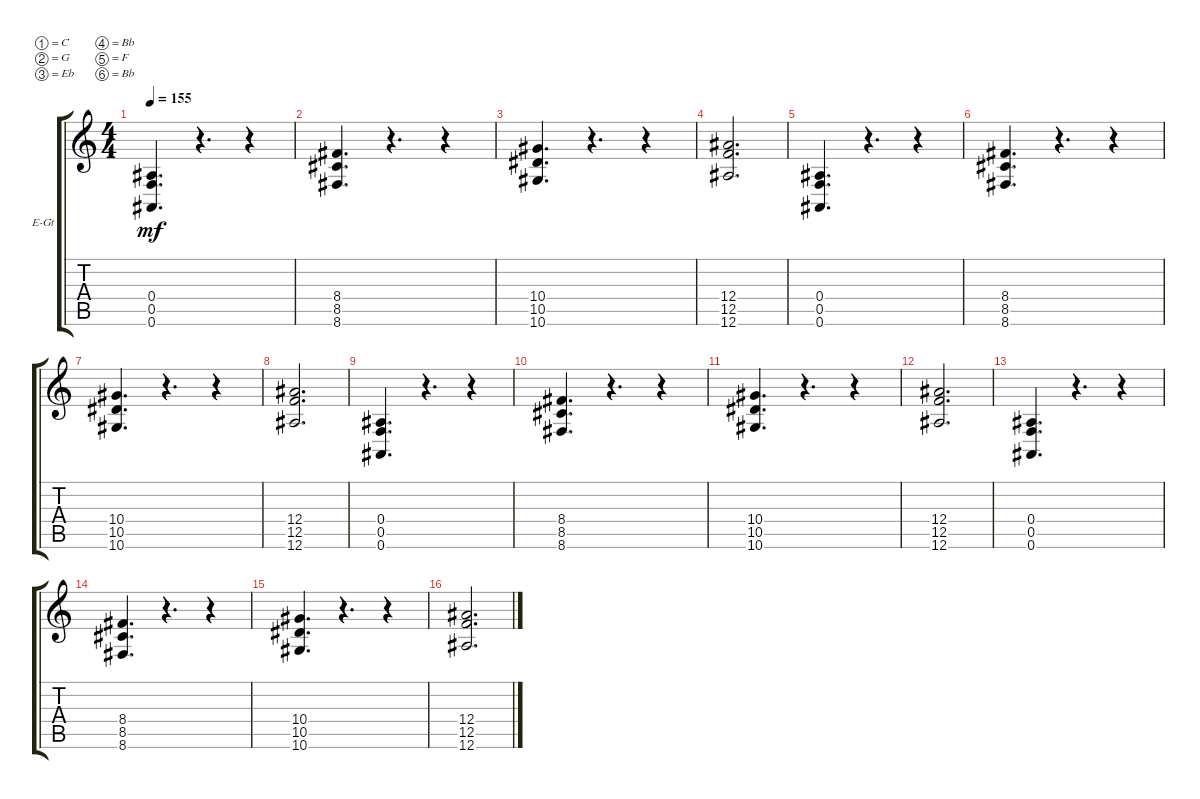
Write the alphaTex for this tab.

\defaultSystemsLayout 4
\bracketExtendMode groupsimilarinstruments
\firstSystemTrackNameOrientation horizontal
\otherSystemsTrackNameOrientation horizontal
\track ("Wah" "E-Gt") {instrument overdrivenguitar}
\staff {score tabs}
\tuning (C4 G3 Eb3 Bb2 F2 Bb1)
\ts (4 4)
\tempo 155
\clef g2
\ks c
(0.6 0.5 0.4).4{d dy mf} r.4{d} r.4 |
(8.6 8.5 8.4).4{d} r.4{d} r.4 |
(10.6 10.5 10.4).4{d} r.4{d} r.4 |
(12.6 12.5 12.4).2{d} |
(0.6 0.5 0.4).4{d} r.4{d} r.4 |
(8.6 8.5 8.4).4{d} r.4{d} r.4 |
(10.6 10.5 10.4).4{d} r.4{d} r.4 |
(12.6 12.5 12.4).2{d} |
(0.6 0.5 0.4).4{d} r.4{d} r.4 |
(8.6 8.5 8.4).4{d} r.4{d} r.4 |
(10.6 10.5 10.4).4{d} r.4{d} r.4 |
(12.6 12.5 12.4).2{d} |
(0.6 0.5 0.4).4{d} r.4{d} r.4 |
(8.6 8.5 8.4).4{d} r.4{d} r.4 |
(10.6 10.5 10.4).4{d} r.4{d} r.4 |
(12.6 12.5 12.4).2{d}
